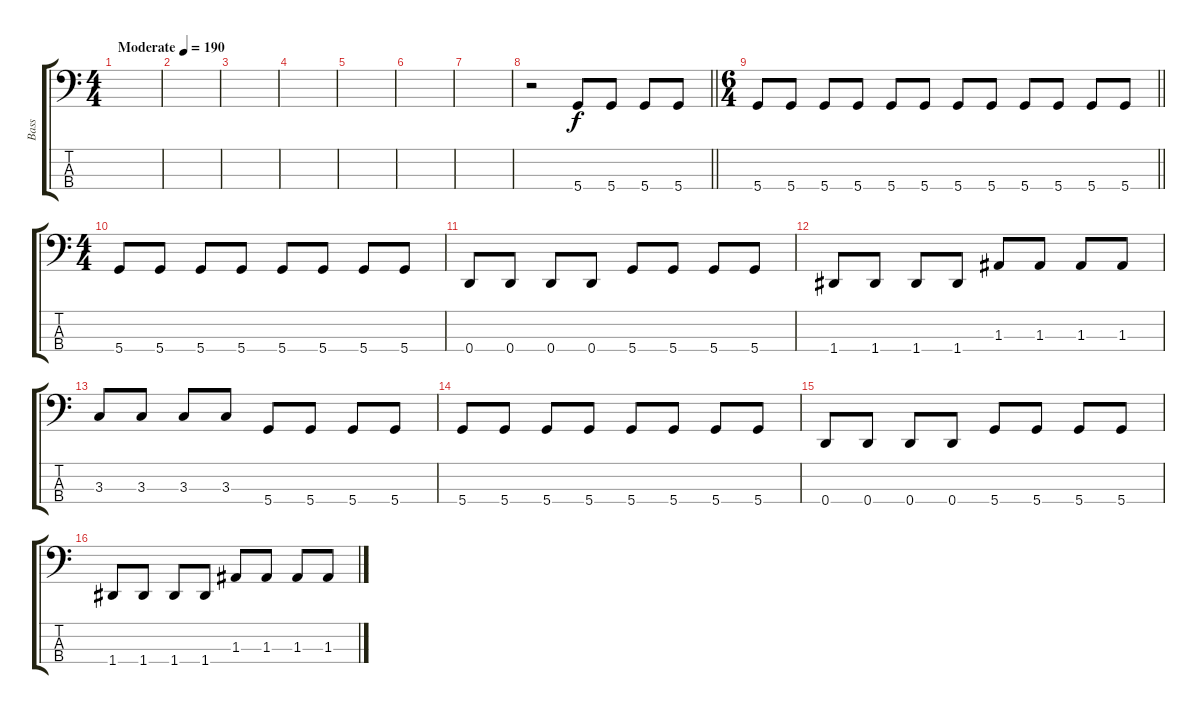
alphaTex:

\track ("Bass" "Bass") {instrument electricbassfinger}
\staff {score tabs}
\tuning (G2 D2 A1 D1) {hide}
\ts (4 4)
\tempo (190 "Moderate")
\clef f4
\ks c
|
|
|
|
|
|
|
\barLineRight lightlight
r.2 5.4.8 5.4.8 5.4.8 5.4.8 |
\ts (6 4)
\barLineRight lightlight
5.4.8 5.4.8 5.4.8 5.4.8 5.4.8 5.4.8 5.4.8 5.4.8 5.4.8 5.4.8 5.4.8 5.4.8 |
\ts (4 4)
\section ("" "")
5.4.8 5.4.8 5.4.8 5.4.8 5.4.8 5.4.8 5.4.8 5.4.8 |
0.4.8 0.4.8 0.4.8 0.4.8 5.4.8 5.4.8 5.4.8 5.4.8 |
1.4.8 1.4.8 1.4.8 1.4.8 1.3.8 1.3.8 1.3.8 1.3.8 |
3.3.8 3.3.8 3.3.8 3.3.8 5.4.8 5.4.8 5.4.8 5.4.8 |
5.4.8 5.4.8 5.4.8 5.4.8 5.4.8 5.4.8 5.4.8 5.4.8 |
0.4.8 0.4.8 0.4.8 0.4.8 5.4.8 5.4.8 5.4.8 5.4.8 |
1.4.8 1.4.8 1.4.8 1.4.8 1.3.8 1.3.8 1.3.8 1.3.8
